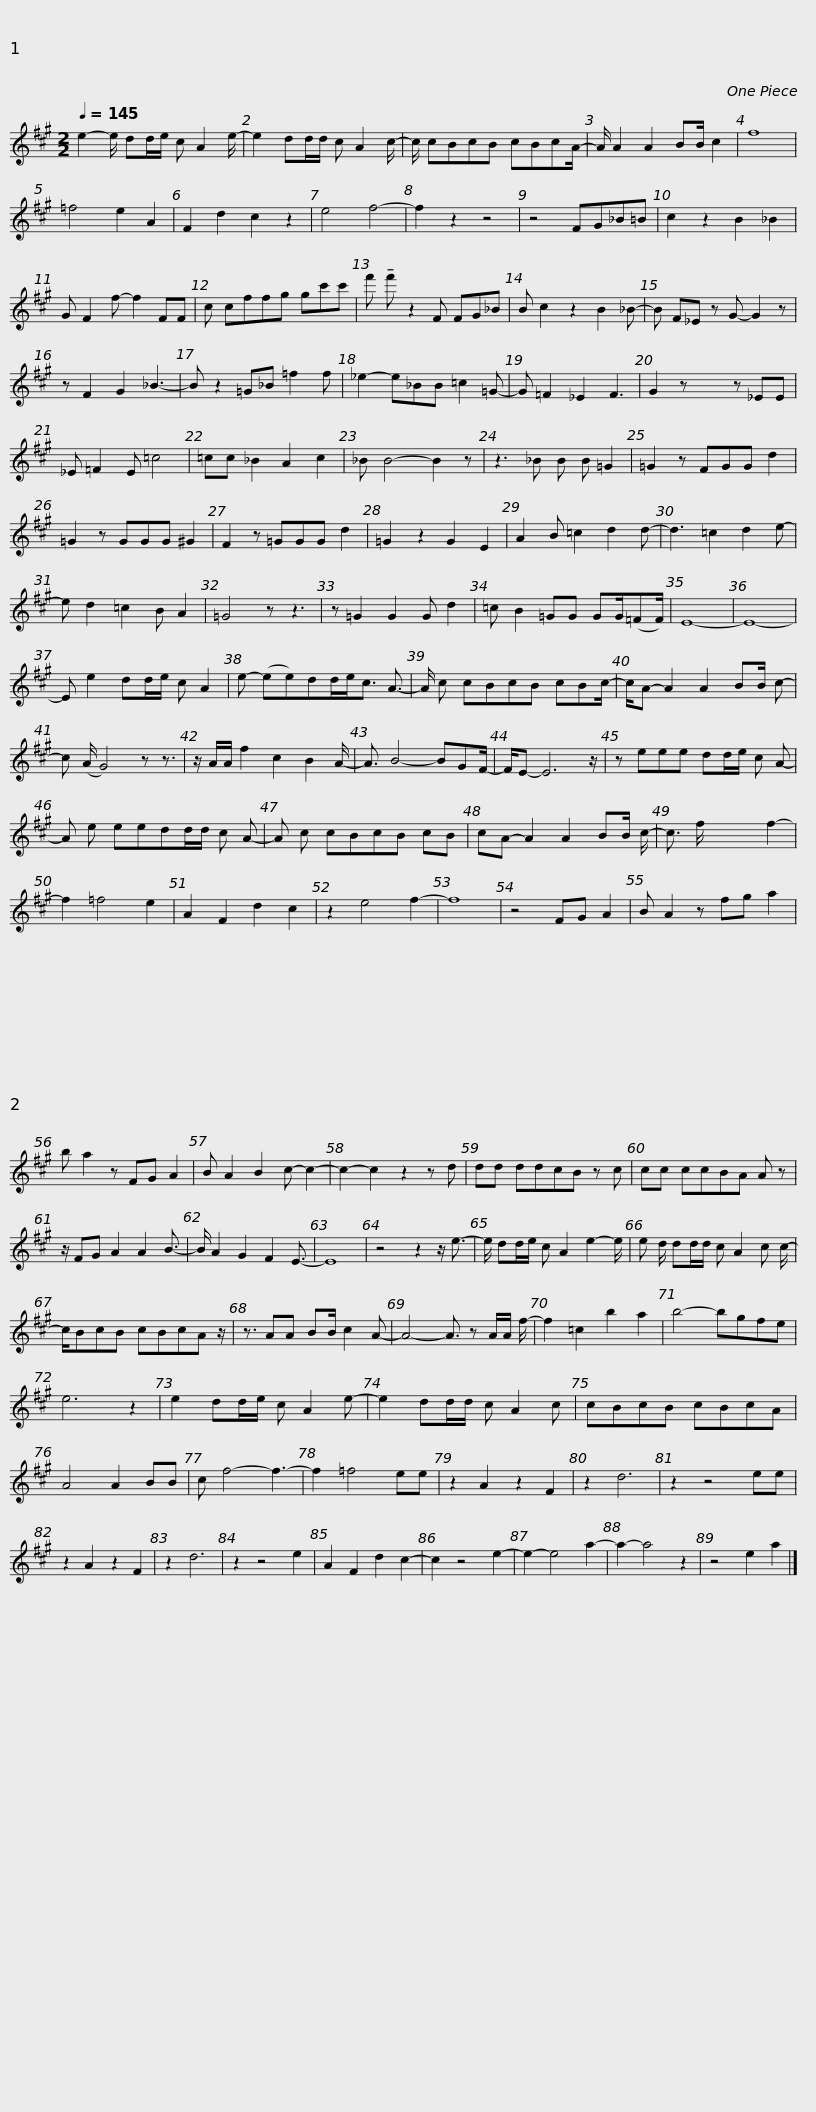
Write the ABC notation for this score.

X:1
L:1/8
Q:1/4=145
M:2/2
I:linebreak $
K:none
V:1 treble transpose=-9
V:1
[K:A] e2- e/ dd/e/ c A2 e/- | e2 dd/d/ c A2 c/- | c/ cBcB cBcA/- | A/ A2 A2 BB/ c2 | f8 | %5
 =f4 e2 A2 | F2 d2 c2 z2 |$ e4 f4- | f2 z2 z4 | z4 FG_B=B | %10
 c2 z2 B2 _B2 | G F2 f- f2 FF |c cffg gc'c' |f' !tenuto!f' z2 F FG_B |$ B c2 z2 B2 _B- | %15
 B F_E z G- G2 z | z F2 G2 _B3- | B z2 =G_B =f2 f | _e2- e_BB =c2 =G- | G =F2 _E2 F3 |$ %20
 G2 z x2 z _EE |_E =F2 E =c4 | =cc _B2 A2 c2 | _B B4- B2 z | z3 _B B B =G2 | %25
 =G2 z FGG d2 |$ =G2 z GGG ^G2 | F2 z =GGG d2 | =G2 z2 G2 E2 | A2 B =c2 d2 d- | %30
 d3 =c2 d2 e- | e d2 =c2 B A2 | =G4 z z3 |$ z =G2 G2 G d2 | =c B2 =GG GG/(=FF/) | %35
 E8- | E8- | E e2 dd/e/ c A2 | e- (ee)dd/e<c A3/2- |$ A/ c cBcB cBc/- | %40
c/A- A2 A2 BB/ c- | c (A/ G4) z z3/2 | z/ A/A/ f2 c2 B2 A/- | A3/2 B4- BGF/- |F/E- E6 z/ |$ %45
 z eee dd/e/ c A- | A e eedd/d/ c A- | A c cBcB cB |cA- A2 A2 BB/ c/- | c3/2 f/- x4 f2- |$ %50
 f2 =f4 e2 | A2 F2 d2 c2 | z2 e4 f2- | f8 | z4 FG A2 | %55
 B A2 z fg a2 | b a2 z FG A2 | B A2 B2 c- c2- | c2- c2 z2 z d |$ dd ddcB z c | %60
cc ccBA A z | z/ FG A2 A2 B3/2- | B/ A2 G2 F2 E3/2- | E8 | z4 z2 z/ e3/2- | %65
 e/ dd/e/ c A2 e2- e/ |$ e d/ dd/d/ c A2 c c/- | c/BcB cBcA z/ | z3/2 AA BB/ c2 A- | A4- A3/2 z A/A/ f/- | %70
 f2 =c2 b2 a2 | b4- bgfe |$ e6 z2 | e2 dd/e/ c A2 e- | e2 dd/d/ c A2 c | %75
 cBcB cBcA | A4 A2 BB | c f4- f3- | f2 =f4 ee |$ z2 A2 z2 F2 | %80
 z2 d6 | z2 z4 ee | z2 A2 z2 F2 | z2 d6 | z2 z4 e2 | %85
 A2 F2 d2 c2- | c2 z4 e2- | e2- e4 a2- | a2- a4 z2 | z4 e2 a2 |] %90
